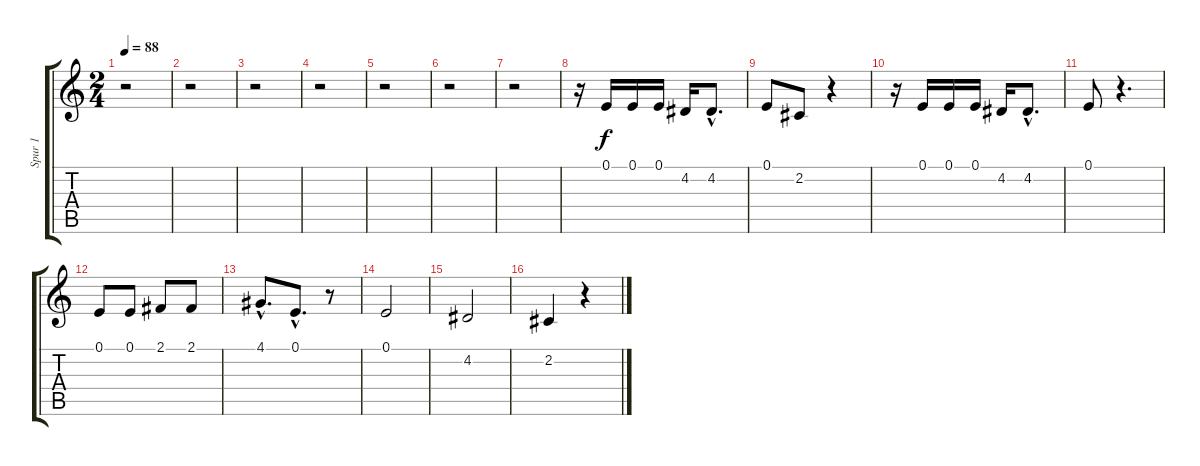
\track ("Spur 1" "Spur 1") {instrument baritonesax}
\staff {score tabs}
\tuning (E4 B3 G3 D3 A2 E2) {hide}
\ts (2 4)
\tempo 88
\clef g2
\ks c
r.2{dy f} |
r.2 |
r.2 |
r.2 |
r.2 |
r.2 |
r.2 |
r.16 0.1.16 0.1.16 0.1.16 4.2.16 4.2{hac}.8{d} |
0.1.8 2.2.8 r.4 |
r.16 0.1.16 0.1.16 0.1.16 4.2.16 4.2{hac}.8{d} |
0.1.8 r.4{d} |
0.1.8 0.1.8 2.1.8 2.1.8 |
4.1{hac}.8{d} 0.1{hac}.8{d} r.8 |
0.1.2 |
4.2.2 |
2.2.4 r.4
